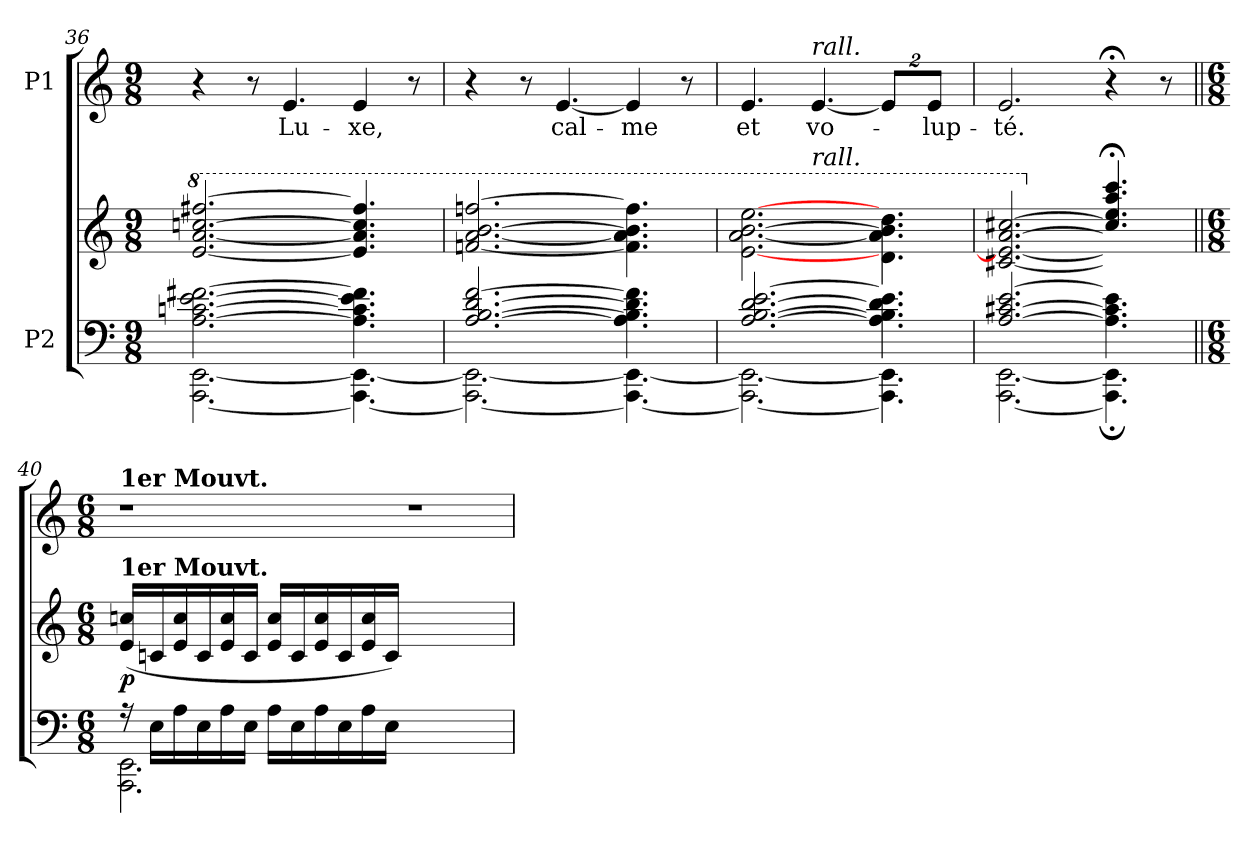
**kern	**kern	**dynam	**kern	**text
*part2	*part2	*part2	*part1	*part1
*staff3	*staff2	*staff2/3	*staff1	*staff1
*I"P2	*	*	*I"P1	*
*clefF4	*clefG2	*	*clefG2	*
*k[]	*k[]	*	*k[]	*
*C:	*C:	*	*C:	*
*M9/8	*M9/8	*	*M9/8	*
=36	=36	=36	=36	=36
*^	*	*	*	*
*	*	*8va	*	*	*
[2.Ai\ [2.cni [2.ei [2.f#Xi	[2.AAAi\ [2.EEi	[2.eei/ [2.aai [2.cccni [2.fff#Xi	.	4r	.
.	.	.	.	8r	.
!	!	!	!	!	!LO:LY:b:color=#000000
.	.	.	.	4.ei/	Lu-
!	!	!	!	!	!LO:LY:b:color=#000000
4.Ai\] 4.ci] 4.ei] 4.f#i]	4.AAAi\_ 4.EEi_	4.eei/] 4.aai] 4.ccci] 4.fff#i]	.	4ei/	-xe,
.	.	.	.	8r	.
=37	=37	=37	=37	=37	=37
[2.Ai/ [2.Bi [2.di [2.fi	2.AAAi\_ 2.EEi_	[2.ffni/ [2.aai [2.bbi [2.fffni	.	4r	.
.	.	.	.	8r	.
!	!	!	!	!	!LO:LY:b:color=#000000
.	.	.	.	[4.ei/	cal-
!	!	!	!	!	!LO:LY:b:color=#000000
4.Ai\] 4.Bi] 4.di] 4.fi]	4.AAAi\_ 4.EEi_	4.ffi\] 4.aai] 4.bbi] 4.fffi]	.	4ei/]	-me
.	.	.	.	8r	.
=38	=38	=38	=38	=38	=38
!	!	!	!	!	!LO:LY:b:color=#000000
*	*	*^	*	*	*
[2.Ai/ [2.Bi [2.di [2.ei	2.AAAi\_ 2.EEi_	[2.eei\ [2.aai [2.bbi [2.eeei	4.ryy	.	4.ei/	et
!	!	!	!	!	!LO:TX:a:i:t=rall.	!
!	!	!	!LO:TX:a:i:t=rall.	!	!	!
!	!	!	!	!	!	!LO:LY:b:color=#000000
.	.	.	2.ryy	.	[4.ei/	vo-
4.Ai\] 4.Bi] 4.di] 4.ei]	4.AAAi\] 4.EEi]	4.ddi\ 4.aai] 4.bbi] 4.dddi	.	.	16%3ei/L]	.
!	!	!	!	!	!	!LO:LY:b:color=#000000
.	.	.	.	.	16%3ei/J	-lup-
*	*	*v	*v	*	*	*
!!LO:LB:g=z
=39	=39	=39	=39	=39	=39
*	*	*^	*	*	*
!	!	!	!	!	!	!LO:LY:b:color=#000000
*	*	*v	*v	*	*	*
[2.Ai/ [2.c#Xi [2.ei	[2.AAAi\ [2.EEi	[2.cc#Xi/ 2.eei_ [2.aai [2.ccc#Xi	.	2.ei/	-té.
*	*	*X8va	*	*	*
4.Ai\] 4.c#i] 4.ei]	4.AAAi\]; 4.EEi];	4.cc#i/]; 4.eei]; 4.aai]; 4.ccc#i];	.	4r;	.
.	.	.	.	8r	.
=40||	=40||	=40||	=40||	=40||	=40||
*M6/8	*	*M6/8	*	*M6/8	*
!	!	!	!	!LO:TX:a:B:t=1er Mouvt.	!
!	!	!LO:TX:a:B:t=1er Mouvt.	!	!	!
!	!	!	!	!LO:N:vis=1	!
16r	2.AAAi\ 2.EEi	(16ei/ 16ccniLL	p	2.r	.
16Ei\LL	.	16cni/	.	.	.
16Ai\	.	16ei/ 16cci	.	.	.
16Ei\	.	16ci/	.	.	.
16Ai\	.	16ei/ 16cci	.	.	.
16Ei\JJ	.	16ci/JJ	.	.	.
16Ai\LL	.	16ei/ 16cciLL	.	.	.
16Ei\	.	16ci/	.	.	.
16Ai\	.	16ei/ 16cci	.	.	.
16Ei\	.	16ci/	.	.	.
16Ai\	.	16ei/ 16cci	.	.	.
16Ei\JJ	.	16ci/JJ)	.	.	.
!	!	!	!	!LO:N:vis=1	!
2.ryy	2.ryy	2.ryy	.	2.r	.
*v	*v	*	*	*	*
=	=	=	=	=
*-	*-	*-	*-	*-
